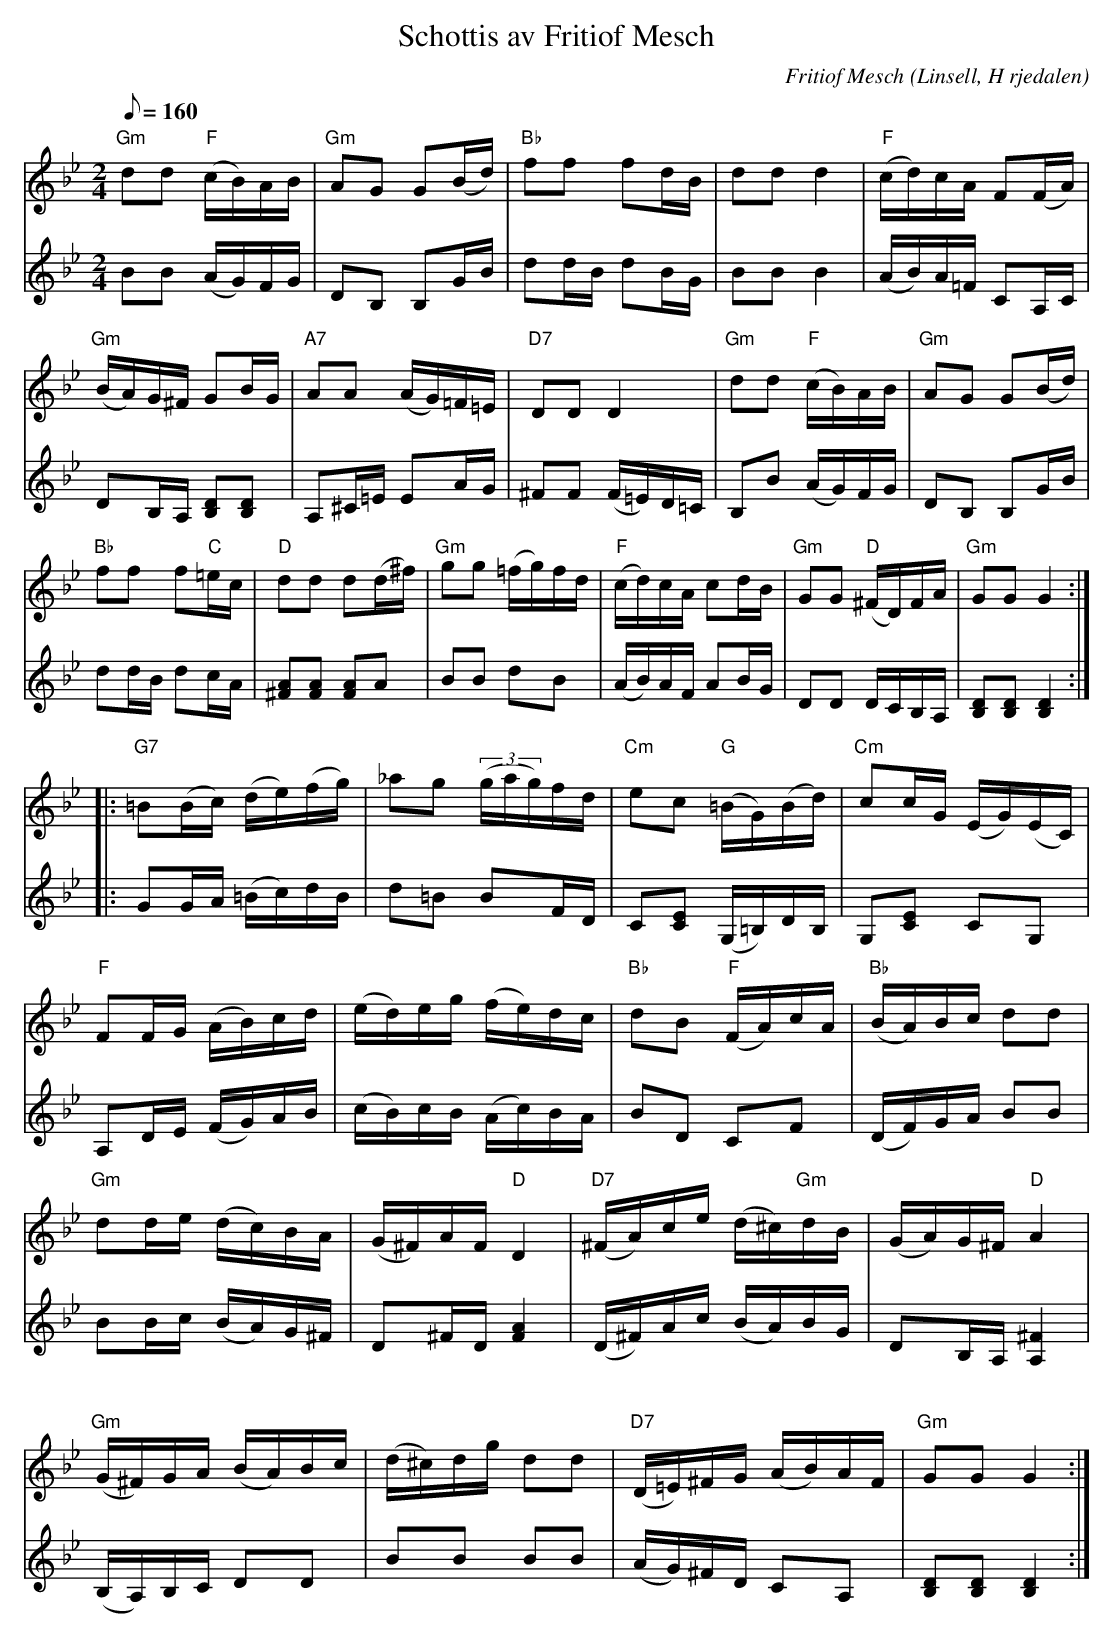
X:1
T:Schottis av Fritiof Mesch
O:Linsell, H rjedalen
M:2/4
L:1/16
Q:1/8=160
C:Fritiof Mesch
K:Gm
V:1
"Gm"d2d2 "F"(cB)AB|"Gm"A2G2 G2(Bd)|"Bb"f2f2 f2dB| d2d2 d4|"F"(cd)cA F2(FA)|!
"Gm"(BA)G^F G2BG|"A7"A2A2 (AG)=F=E|"D7"D2D2 D4|"Gm"d2d2 "F"(cB)AB|"Gm"A2G2 G2(Bd)|!
"Bb"f2f2 f2"C"=ec|"D"d2d2 d2(d^f)|"Gm"g2g2 (=fg)fd|"F"(cd)cA c2dB|"Gm"G2G2 "D"(^FD)FA|"Gm"G2G2 G4::!
"G7"=B2(Bc) (de)(fg)|_a2g2 ((3gag)fd|"Cm"e2c2 "G"(=BG)(Bd)|"Cm"c2cG (EG)(EC)|!
"F"F2FG (AB)cd|(ed)eg (fe)dc|"Bb"d2B2 "F"(FA)cA|"Bb"(BA)Bc d2d2|!
"Gm"d2de (dc)BA|(G^F)AF "D"D4|"D7"(^FA)ce (d^c)"Gm"dB|(GA)G^F "D"A4|!
"Gm"(G^F)GA (BA)Bc|(d^c)dg  d2d2|"D7"(D=E)^FG (AB)AF|"Gm"G2G2 G4:|]
V:2
B2B2 (AG)FG|D2B,2 B,2GB|d2dB d2BG|B2B2B4|(AB)A=F C2A,C|!
D2B,A, [B,2D2][B,2D2]|A,2^C=E E2AG|^F2F2 (F=E)D=C|B,2B2 (AG)FG|D2B,2 B,2GB|!
d2dB d2cA|[^F2A2][F2A2] [F2A2]A2|B2B2 d2B2|(AB)AF A2BG|D2D2 DCB,A,|[B,2D2][B,2D2] [B,4D4]::!
G2GA (=Bc)dB|d2=B2 B2FD|C2[C2E2] (G,=B,)DB,|G,2[C2E2] C2G,2|!
A,2DE (FG)AB|(cB)cB (Ac)BA|B2D2 C2F2|(DF)GA B2B2|!
B2Bc (BA)G^F|D2^FD [F4A4]|(D^F)Ac (BA)BG|D2B,A, [A,4^F4]|!
(B,A,)B,C D2D2|B2B2 B2B2|(AG)^FD C2A,2|[B,2D2][B,2D2] [B,4D4]:|
